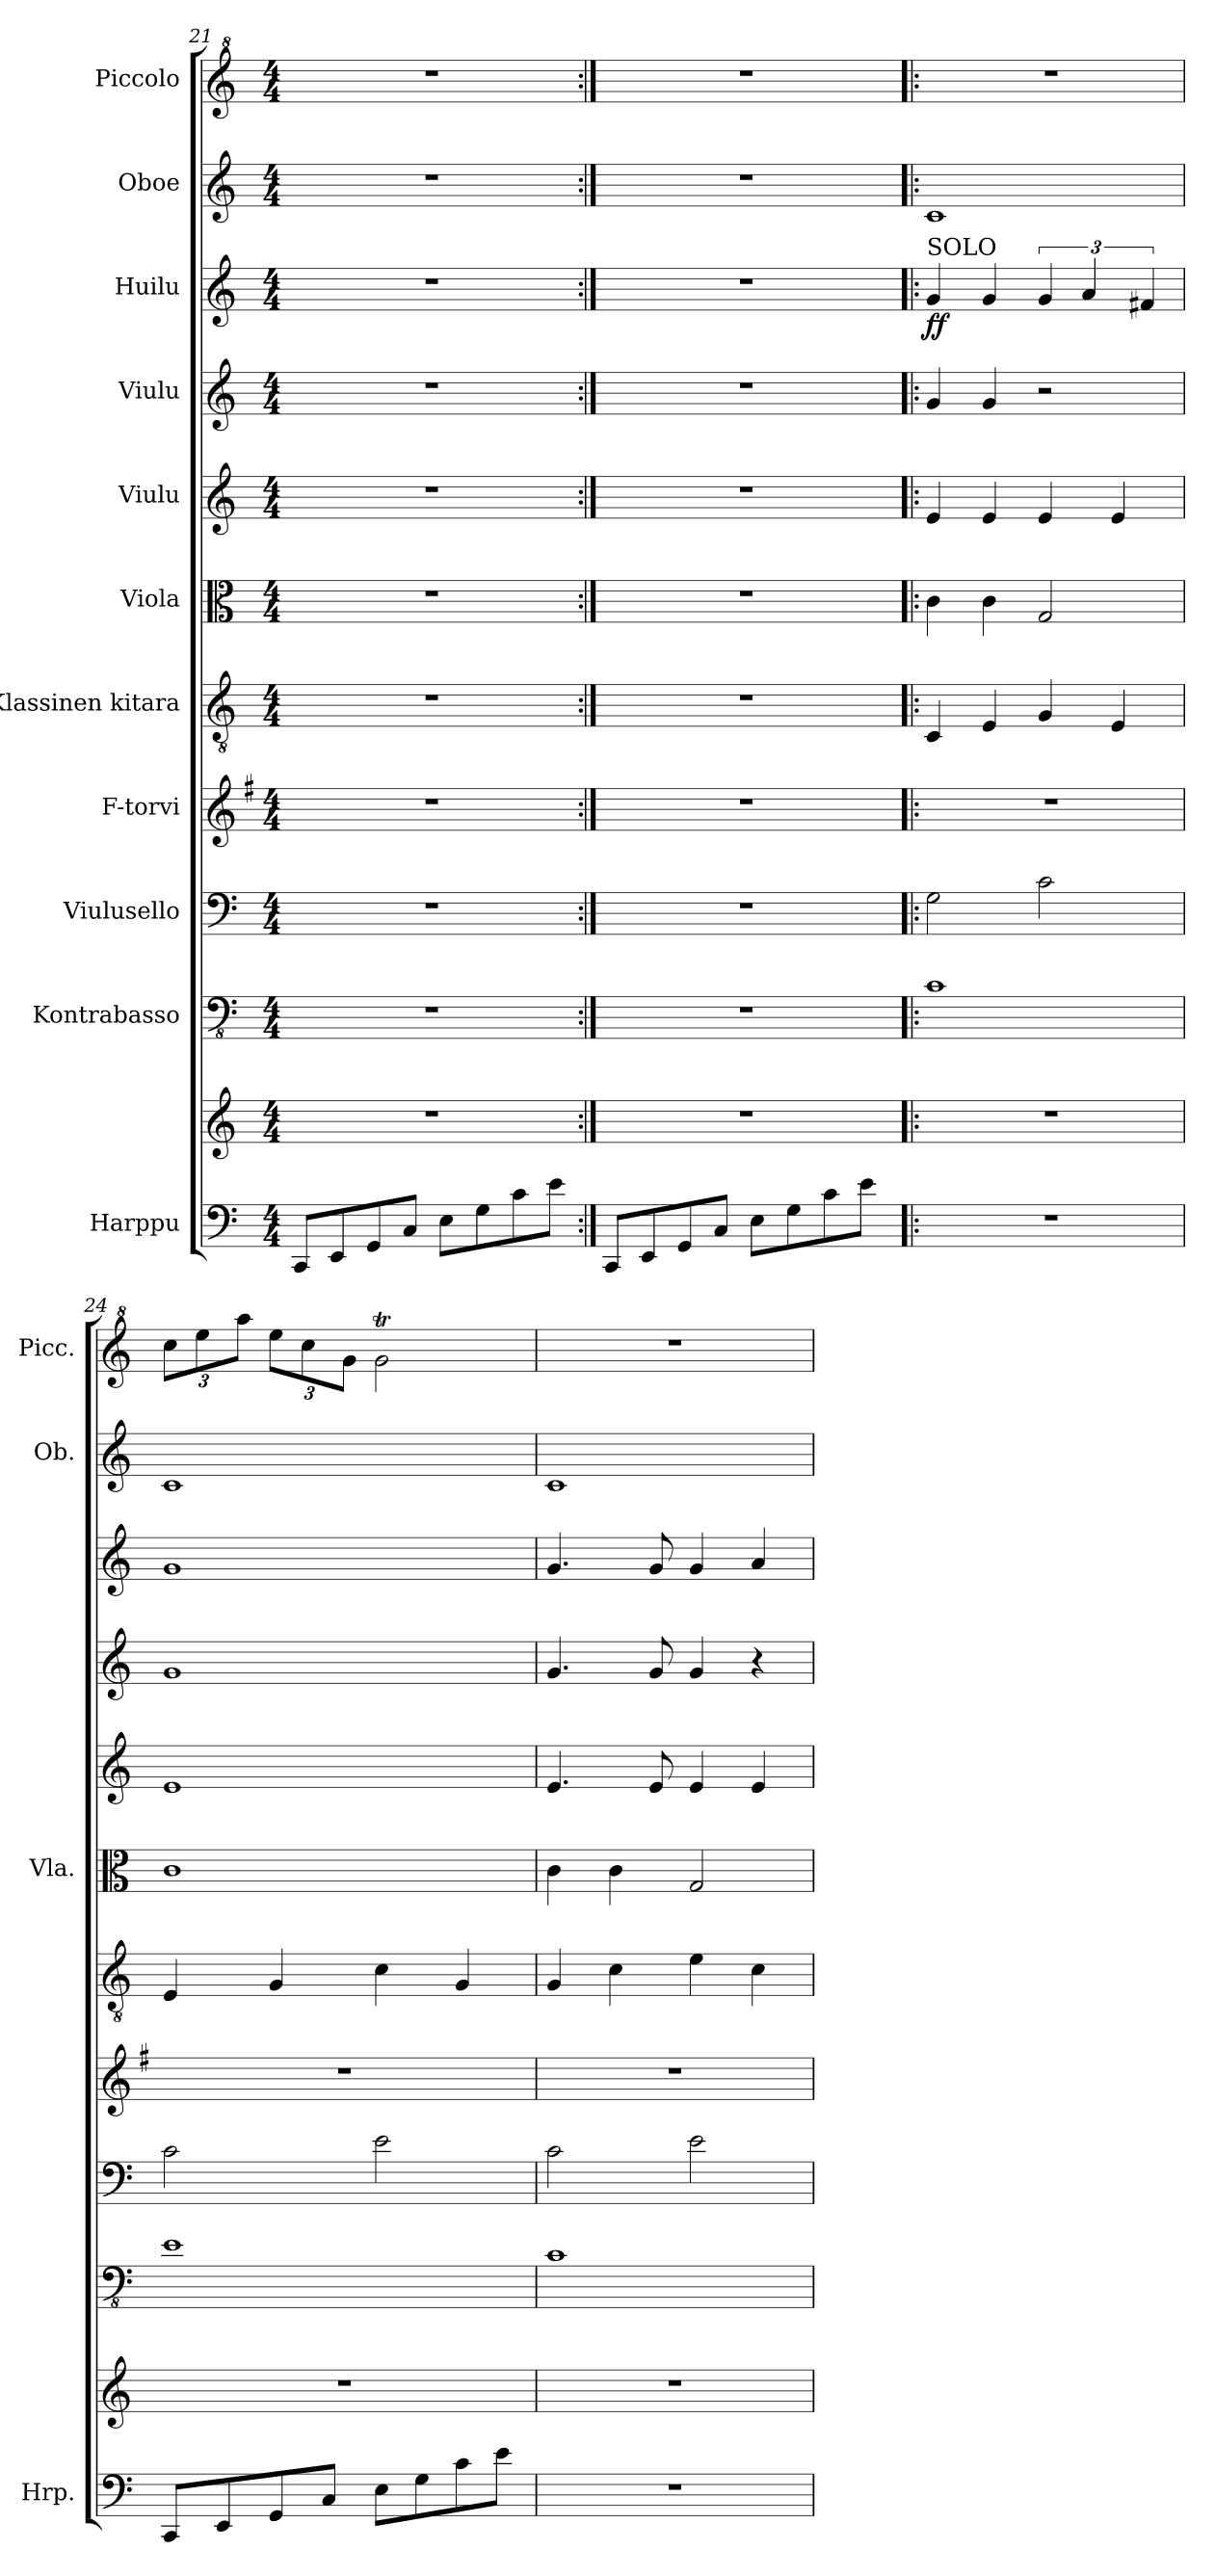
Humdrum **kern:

**kern	**kern	**kern	**kern	**kern	**kern	**kern	**kern	**kern	**kern	**dynam	**kern	**kern
*part11	*part11	*part10	*part9	*part8	*part7	*part6	*part5	*part4	*part3	*part3	*part2	*part1
*staff12	*staff11	*staff10	*staff9	*staff8	*staff7	*staff6	*staff5	*staff4	*staff3	*staff3	*staff2	*staff1
*I"Harppu	*	*I"Kontrabasso	*I"Viulusello	*I"F-torvi	*I"Klassinen kitara	*I"Viola	*I"Viulu	*I"Viulu	*I"Huilu	*	*I"Oboe	*I"Piccolo
*I'Hrp.	*	*	*	*	*	*I'Vla.	*	*	*	*	*I'Ob.	*I'Picc.
!!LO:PB:g=z
*clefF4	*clefG2	*clefFv4	*clefF4	*clefG2	*clefGv2	*clefC3	*clefG2	*clefG2	*clefG2	*	*clefG2	*clefG^2
*	*	*ITrd7c12	*	*ITrd4c7	*	*	*	*	*	*	*	*ITrd-7c-12
*k[]	*k[]	*k[]	*k[]	*k[]	*k[]	*k[]	*k[]	*k[]	*k[]	*	*k[]	*k[]
*M4/4	*M4/4	*M4/4	*M4/4	*M4/4	*M4/4	*M4/4	*M4/4	*M4/4	*M4/4	*	*M4/4	*M4/4
=21	=21	=21	=21	=21	=21	=21	=21	=21	=21	=21	=21	=21
8CC/L	1r	1r	1r	1r	1r	1r	1r	1r	1r	.	1r	1r
8EE/	.	.	.	.	.	.	.	.	.	.	.	.
8GG/	.	.	.	.	.	.	.	.	.	.	.	.
8C/J	.	.	.	.	.	.	.	.	.	.	.	.
8E\L	.	.	.	.	.	.	.	.	.	.	.	.
8G\	.	.	.	.	.	.	.	.	.	.	.	.
8c\	.	.	.	.	.	.	.	.	.	.	.	.
8e\J	.	.	.	.	.	.	.	.	.	.	.	.
=22:|!	=22:|!	=22:|!	=22:|!	=22:|!	=22:|!	=22:|!	=22:|!	=22:|!	=22:|!	=22:|!	=22:|!	=22:|!
8CC/L	1r	1r	1r	1r	1r	1r	1r	1r	1r	.	1r	1r
8EE/	.	.	.	.	.	.	.	.	.	.	.	.
8GG/	.	.	.	.	.	.	.	.	.	.	.	.
8C/J	.	.	.	.	.	.	.	.	.	.	.	.
8E\L	.	.	.	.	.	.	.	.	.	.	.	.
8G\	.	.	.	.	.	.	.	.	.	.	.	.
8c\	.	.	.	.	.	.	.	.	.	.	.	.
8e\J	.	.	.	.	.	.	.	.	.	.	.	.
=23!|:	=23!|:	=23!|:	=23!|:	=23!|:	=23!|:	=23!|:	=23!|:	=23!|:	=23!|:	=23!|:	=23!|:	=23!|:
!	!	!	!	!	!	!	!	!	!LO:TX:a:t=SOLO	!	!	!
!	!	!	!	!	!	!	!	!	!	!LO:DY:b	!	!
1r	1r	1CC	2G\	1r	4C/	4c\	4e/	4g/	4g/	ff	1c	1r
.	.	.	.	.	4E/	4c\	4e/	4g/	4g/	.	.	.
.	.	.	2c\	.	4G/	2G/	4e/	2r	6g/	.	.	.
.	.	.	.	.	.	.	.	.	6a/	.	.	.
.	.	.	.	.	4E/	.	4e/	.	.	.	.	.
.	.	.	.	.	.	.	.	.	6f#X/	.	.	.
=24	=24	=24	=24	=24	=24	=24	=24	=24	=24	=24	=24	=24
*	*	*	*	*	*	*	*	*	*	*	*	*Xbrackettup
8CC/L	1r	1EE	2c\	1r	4E/	1c	1e	1g	1g	.	1c	12cccc\L
.	.	.	.	.	.	.	.	.	.	.	.	12eeee\
8EE/	.	.	.	.	.	.	.	.	.	.	.	.
.	.	.	.	.	.	.	.	.	.	.	.	12aaaa\J
8GG/	.	.	.	.	4G/	.	.	.	.	.	.	12eeee\L
.	.	.	.	.	.	.	.	.	.	.	.	12cccc\
8C/J	.	.	.	.	.	.	.	.	.	.	.	.
.	.	.	.	.	.	.	.	.	.	.	.	12ggg\J
8E\L	.	.	2e\	.	4c\	.	.	.	.	.	.	2gggT\
8G\	.	.	.	.	.	.	.	.	.	.	.	.
8c\	.	.	.	.	4G/	.	.	.	.	.	.	.
8e\J	.	.	.	.	.	.	.	.	.	.	.	.
!!LO:PB:g=z
=25	=25	=25	=25	=25	=25	=25	=25	=25	=25	=25	=25	=25
1r	1r	1CC	2c\	1r	4G/	4c\	4.e/	4.g/	4.g/	.	1c	1r
.	.	.	.	.	4c\	4c\	.	.	.	.	.	.
.	.	.	.	.	.	.	8e/	8g/	8g/	.	.	.
.	.	.	2e\	.	4e\	2G/	4e/	4g/	4g/	.	.	.
.	.	.	.	.	4c\	.	4e/	4r	4a/	.	.	.
=	=	=	=	=	=	=	=	=	=	=	=	=
*-	*-	*-	*-	*-	*-	*-	*-	*-	*-	*-	*-	*-
